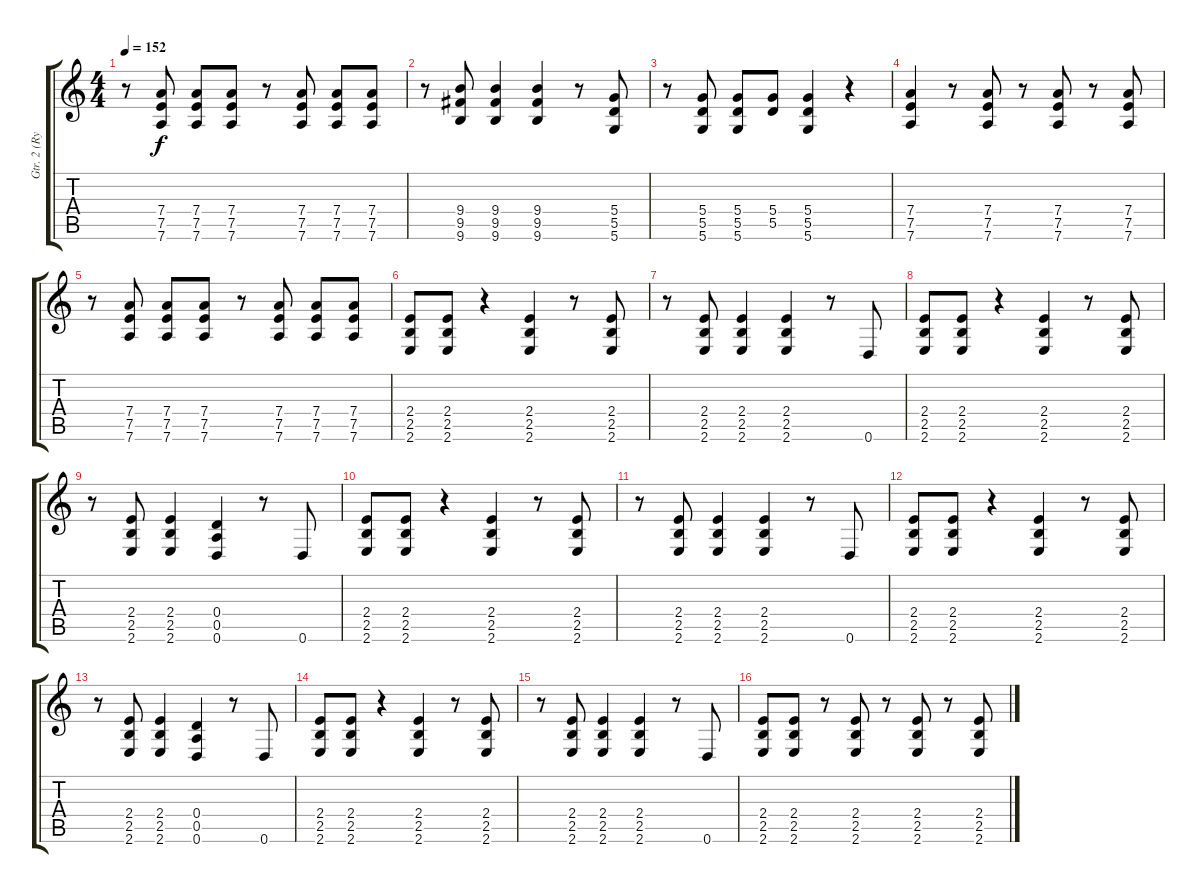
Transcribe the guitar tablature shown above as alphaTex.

\track ("Gtr. 2 (Rythm)" "Gtr. 2 (Ry") {instrument overdrivenguitar}
\staff {score tabs}
\tuning (E4 B3 G3 D3 A2 D2) {hide}
\ts (4 4)
\tempo 152
\clef g2
\ks c
r.8{dy f} (7.4 7.5 7.6).8 (7.4 7.5 7.6).8 (7.4 7.5 7.6).8 r.8 (7.4 7.5 7.6).8 (7.4 7.5 7.6).8 (7.4 7.5 7.6).8 |
r.8 (9.4 9.5 9.6).8 (9.4 9.5 9.6).4 (9.4 9.5 9.6).4 r.8 (5.4 5.5 5.6).8 |
r.8 (5.4 5.5 5.6).8 (5.4 5.5 5.6).8 (5.4 5.5).8 (5.4 5.5 5.6).4 r.4 |
(7.4 7.5 7.6).4 r.8 (7.4 7.5 7.6).8 r.8 (7.4 7.5 7.6).8 r.8 (7.4 7.5 7.6).8 |
r.8 (7.4 7.5 7.6).8 (7.4 7.5 7.6).8 (7.4 7.5 7.6).8 r.8 (7.4 7.5 7.6).8 (7.4 7.5 7.6).8 (7.4 7.5 7.6).8 |
(2.4 2.5 2.6).8 (2.4 2.5 2.6).8 r.4 (2.4 2.5 2.6).4 r.8 (2.4 2.5 2.6).8 |
r.8 (2.4 2.5 2.6).8 (2.4 2.5 2.6).4 (2.4 2.5 2.6).4 r.8 0.6.8 |
(2.4 2.5 2.6).8 (2.4 2.5 2.6).8 r.4 (2.4 2.5 2.6).4 r.8 (2.4 2.5 2.6).8 |
r.8 (2.4 2.5 2.6).8 (2.4 2.5 2.6).4 (0.4 0.5 0.6).4 r.8 0.6.8 |
(2.4 2.5 2.6).8 (2.4 2.5 2.6).8 r.4 (2.4 2.5 2.6).4 r.8 (2.4 2.5 2.6).8 |
r.8 (2.4 2.5 2.6).8 (2.4 2.5 2.6).4 (2.4 2.5 2.6).4 r.8 0.6.8 |
(2.4 2.5 2.6).8 (2.4 2.5 2.6).8 r.4 (2.4 2.5 2.6).4 r.8 (2.4 2.5 2.6).8 |
r.8 (2.4 2.5 2.6).8 (2.4 2.5 2.6).4 (0.4 0.5 0.6).4 r.8 0.6.8 |
(2.4 2.5 2.6).8 (2.4 2.5 2.6).8 r.4 (2.4 2.5 2.6).4 r.8 (2.4 2.5 2.6).8 |
r.8 (2.4 2.5 2.6).8 (2.4 2.5 2.6).4 (2.4 2.5 2.6).4 r.8 0.6.8 |
(2.4 2.5 2.6).8 (2.4 2.5 2.6).8 r.8 (2.4 2.5 2.6).8 r.8 (2.4 2.5 2.6).8 r.8 (2.4 2.5 2.6).8
